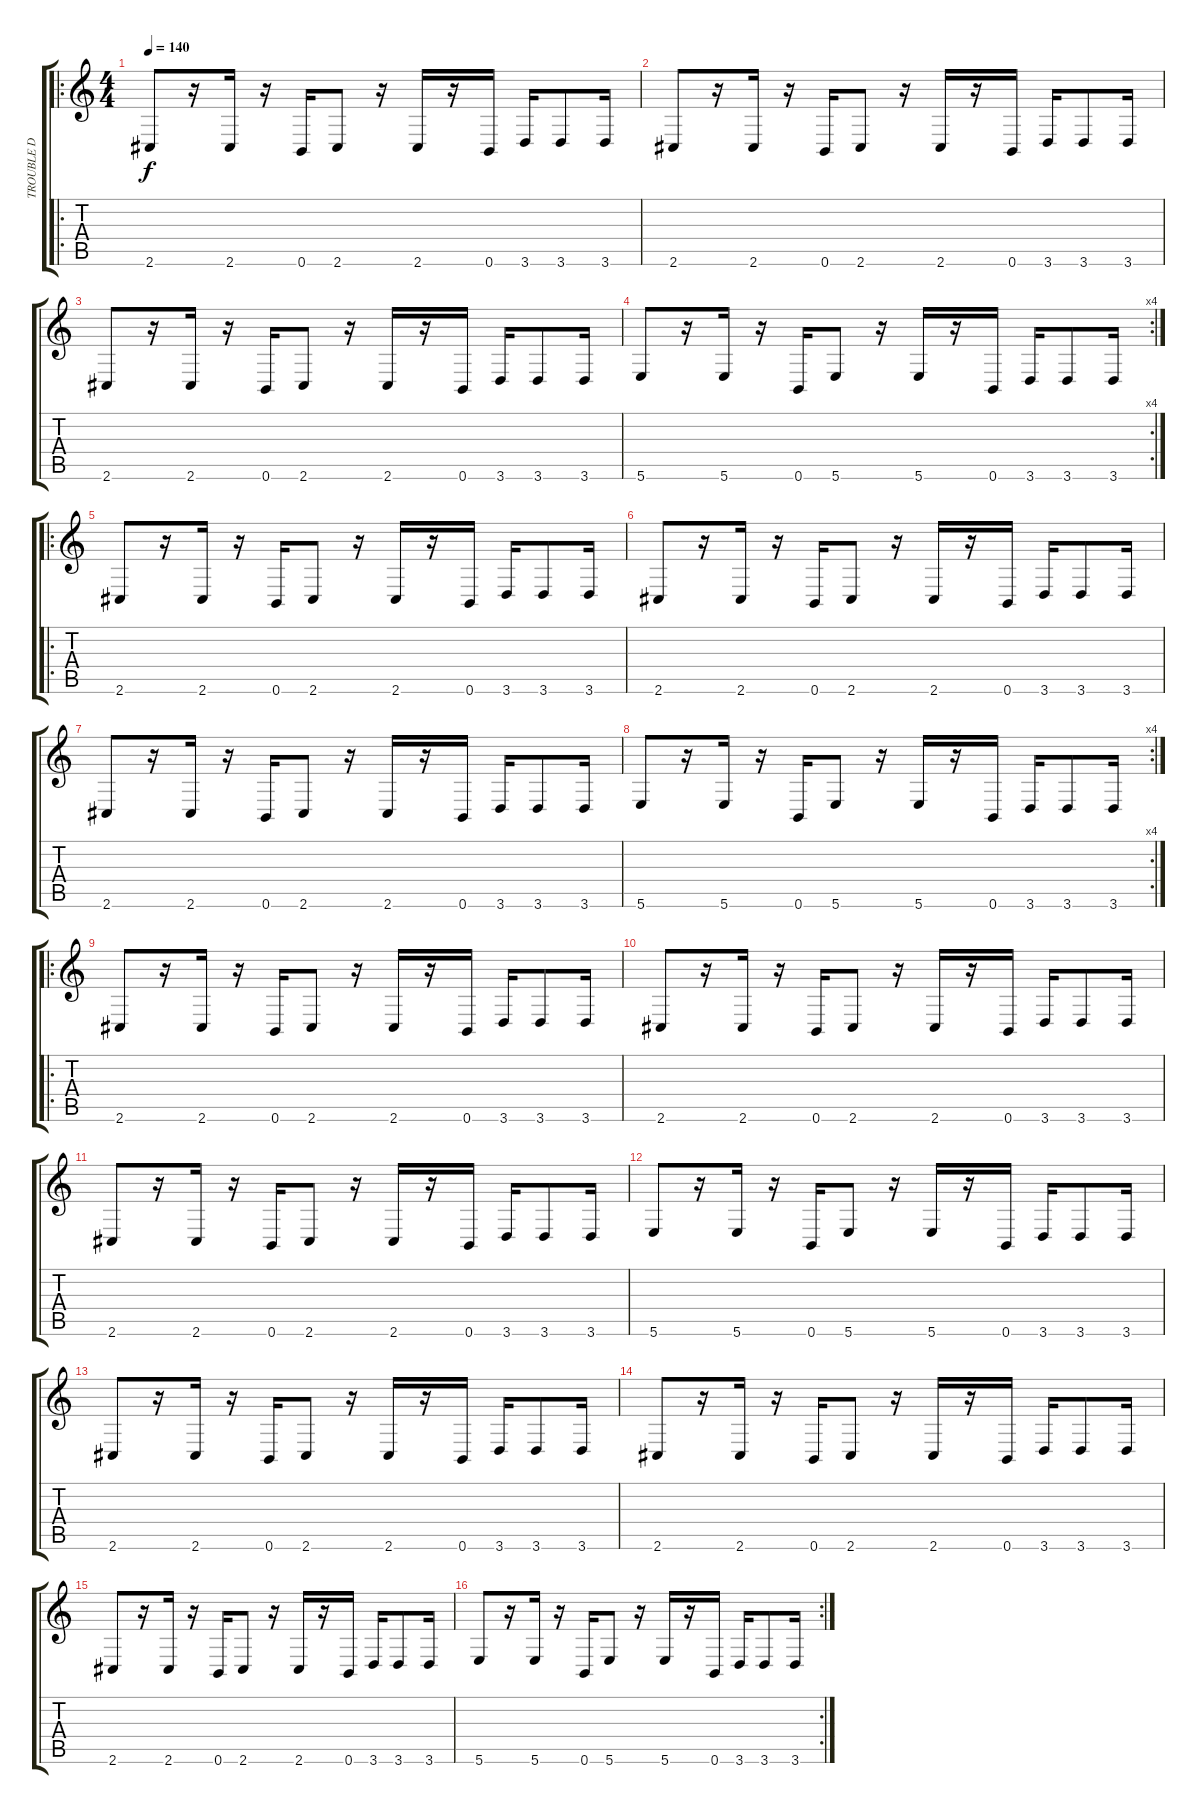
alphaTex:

\track ("TROUBLE D" "TROUBLE D") {instrument electricbassfinger}
\staff {score tabs}
\tuning (Db4 Ab3 E3 B2 Gb2 B1) {hide}
\ro
\ts (4 4)
\tempo 140
\clef g2
\ks c
2.6.8{dy f instrument electricbassfinger} r.16 2.6.16 r.16 0.6.16 2.6.8 r.16 2.6.16 r.16 0.6.16 3.6.16 3.6.8 3.6.16 |
2.6.8 r.16 2.6.16 r.16 0.6.16 2.6.8 r.16 2.6.16 r.16 0.6.16 3.6.16 3.6.8 3.6.16 |
2.6.8 r.16 2.6.16 r.16 0.6.16 2.6.8 r.16 2.6.16 r.16 0.6.16 3.6.16 3.6.8 3.6.16 |
\rc 4
5.6.8 r.16 5.6.16 r.16 0.6.16 5.6.8 r.16 5.6.16 r.16 0.6.16 3.6.16 3.6.8 3.6.16 |
\ro
2.6.8 r.16 2.6.16 r.16 0.6.16 2.6.8 r.16 2.6.16 r.16 0.6.16 3.6.16 3.6.8 3.6.16 |
2.6.8 r.16 2.6.16 r.16 0.6.16 2.6.8 r.16 2.6.16 r.16 0.6.16 3.6.16 3.6.8 3.6.16 |
2.6.8 r.16 2.6.16 r.16 0.6.16 2.6.8 r.16 2.6.16 r.16 0.6.16 3.6.16 3.6.8 3.6.16 |
\rc 4
5.6.8 r.16 5.6.16 r.16 0.6.16 5.6.8 r.16 5.6.16 r.16 0.6.16 3.6.16 3.6.8 3.6.16 |
\ro
2.6.8 r.16 2.6.16 r.16 0.6.16 2.6.8 r.16 2.6.16 r.16 0.6.16 3.6.16 3.6.8 3.6.16 |
2.6.8 r.16 2.6.16 r.16 0.6.16 2.6.8 r.16 2.6.16 r.16 0.6.16 3.6.16 3.6.8 3.6.16 |
2.6.8 r.16 2.6.16 r.16 0.6.16 2.6.8 r.16 2.6.16 r.16 0.6.16 3.6.16 3.6.8 3.6.16 |
5.6.8 r.16 5.6.16 r.16 0.6.16 5.6.8 r.16 5.6.16 r.16 0.6.16 3.6.16 3.6.8 3.6.16 |
2.6.8 r.16 2.6.16 r.16 0.6.16 2.6.8 r.16 2.6.16 r.16 0.6.16 3.6.16 3.6.8 3.6.16 |
2.6.8 r.16 2.6.16 r.16 0.6.16 2.6.8 r.16 2.6.16 r.16 0.6.16 3.6.16 3.6.8 3.6.16 |
2.6.8 r.16 2.6.16 r.16 0.6.16 2.6.8 r.16 2.6.16 r.16 0.6.16 3.6.16 3.6.8 3.6.16 |
\rc 2
5.6.8 r.16 5.6.16 r.16 0.6.16 5.6.8 r.16 5.6.16 r.16 0.6.16 3.6.16 3.6.8 3.6.16
